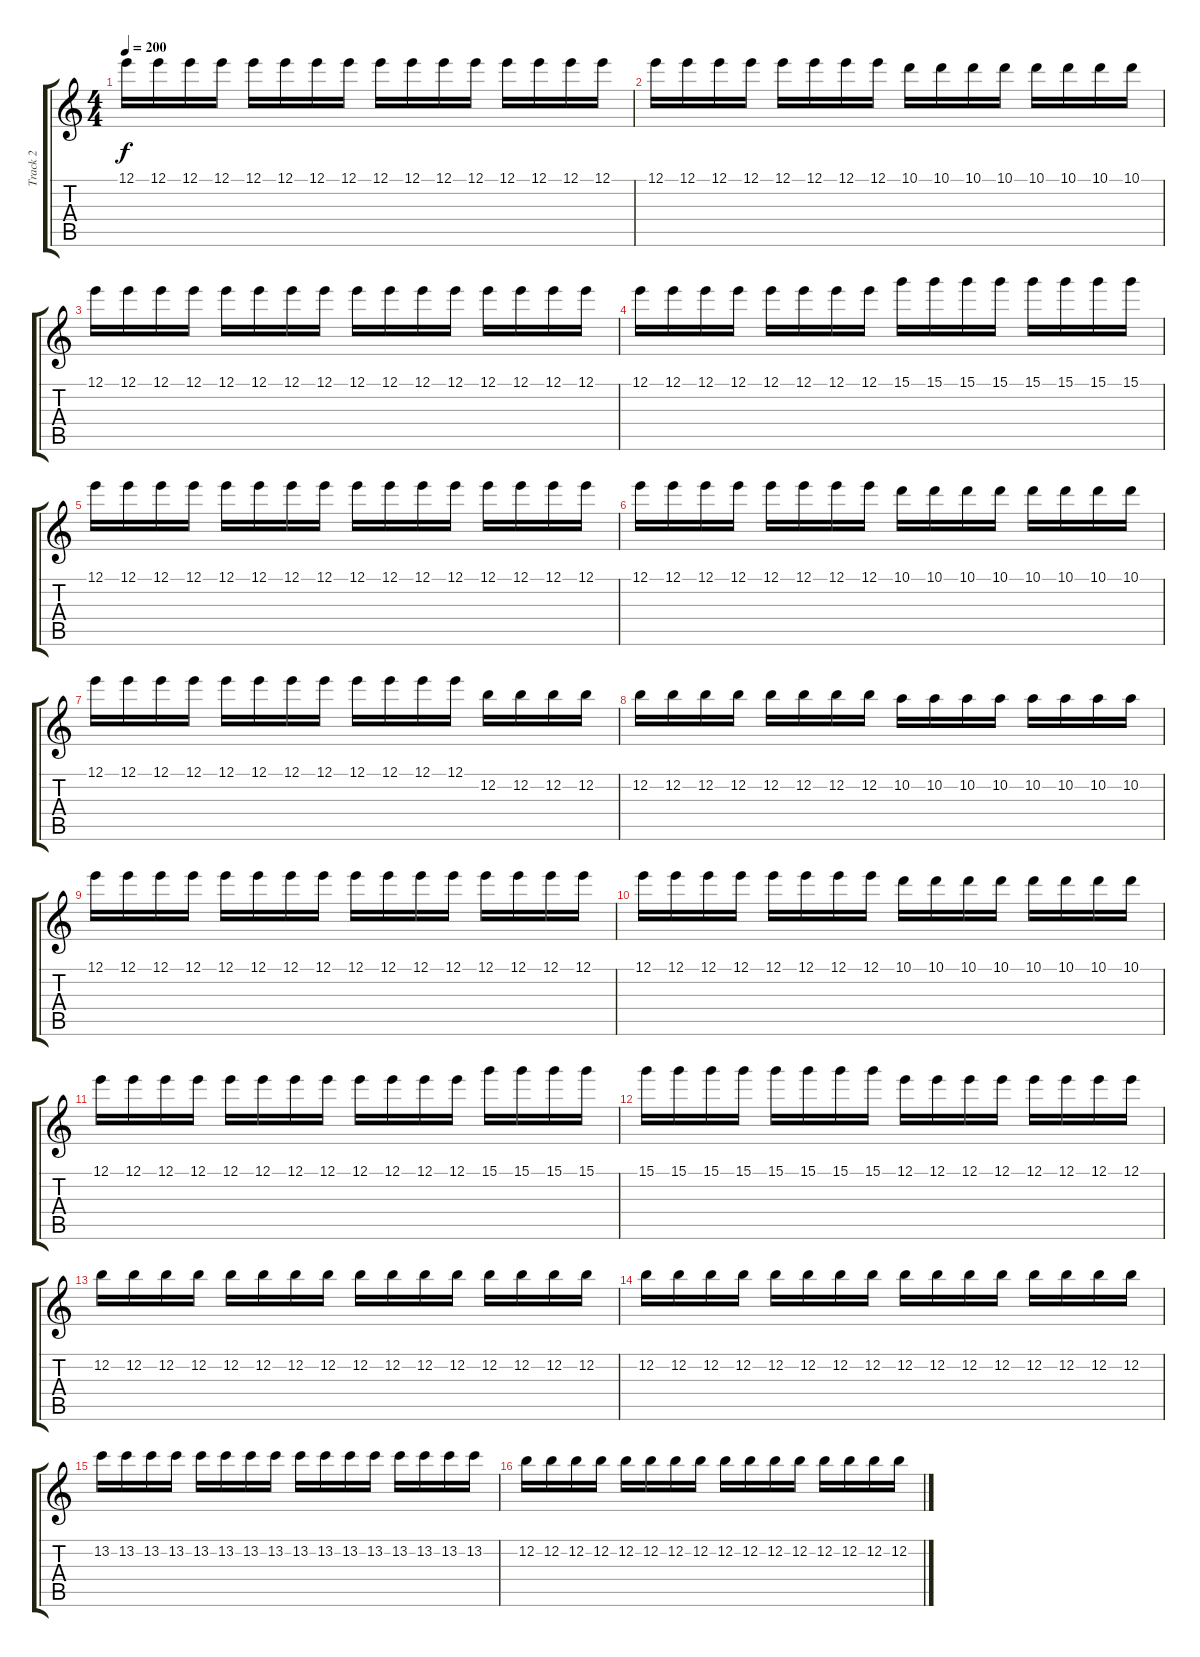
\track ("Track 2" "Track 2") {instrument electricguitarclean}
\staff {score tabs}
\tuning (E4 B3 G3 D3 A2 E2) {hide}
\ts (4 4)
\tempo 200
\clef g2
\ks c
12.1.16{dy f} 12.1.16 12.1.16 12.1.16 12.1.16 12.1.16 12.1.16 12.1.16 12.1.16 12.1.16 12.1.16 12.1.16 12.1.16 12.1.16 12.1.16 12.1.16 |
12.1.16 12.1.16 12.1.16 12.1.16 12.1.16 12.1.16 12.1.16 12.1.16 10.1.16 10.1.16 10.1.16 10.1.16 10.1.16 10.1.16 10.1.16 10.1.16 |
12.1.16 12.1.16 12.1.16 12.1.16 12.1.16 12.1.16 12.1.16 12.1.16 12.1.16 12.1.16 12.1.16 12.1.16 12.1.16 12.1.16 12.1.16 12.1.16 |
12.1.16 12.1.16 12.1.16 12.1.16 12.1.16 12.1.16 12.1.16 12.1.16 15.1.16 15.1.16 15.1.16 15.1.16 15.1.16 15.1.16 15.1.16 15.1.16 |
12.1.16 12.1.16 12.1.16 12.1.16 12.1.16 12.1.16 12.1.16 12.1.16 12.1.16 12.1.16 12.1.16 12.1.16 12.1.16 12.1.16 12.1.16 12.1.16 |
12.1.16 12.1.16 12.1.16 12.1.16 12.1.16 12.1.16 12.1.16 12.1.16 10.1.16 10.1.16 10.1.16 10.1.16 10.1.16 10.1.16 10.1.16 10.1.16 |
12.1.16 12.1.16 12.1.16 12.1.16 12.1.16 12.1.16 12.1.16 12.1.16 12.1.16 12.1.16 12.1.16 12.1.16 12.2.16 12.2.16 12.2.16 12.2.16 |
12.2.16 12.2.16 12.2.16 12.2.16 12.2.16 12.2.16 12.2.16 12.2.16 10.2.16 10.2.16 10.2.16 10.2.16 10.2.16 10.2.16 10.2.16 10.2.16 |
12.1.16 12.1.16 12.1.16 12.1.16 12.1.16 12.1.16 12.1.16 12.1.16 12.1.16 12.1.16 12.1.16 12.1.16 12.1.16 12.1.16 12.1.16 12.1.16 |
12.1.16 12.1.16 12.1.16 12.1.16 12.1.16 12.1.16 12.1.16 12.1.16 10.1.16 10.1.16 10.1.16 10.1.16 10.1.16 10.1.16 10.1.16 10.1.16 |
12.1.16 12.1.16 12.1.16 12.1.16 12.1.16 12.1.16 12.1.16 12.1.16 12.1.16 12.1.16 12.1.16 12.1.16 15.1.16 15.1.16 15.1.16 15.1.16 |
15.1.16 15.1.16 15.1.16 15.1.16 15.1.16 15.1.16 15.1.16 15.1.16 12.1.16 12.1.16 12.1.16 12.1.16 12.1.16 12.1.16 12.1.16 12.1.16 |
12.2.16 12.2.16 12.2.16 12.2.16 12.2.16 12.2.16 12.2.16 12.2.16 12.2.16 12.2.16 12.2.16 12.2.16 12.2.16 12.2.16 12.2.16 12.2.16 |
12.2.16 12.2.16 12.2.16 12.2.16 12.2.16 12.2.16 12.2.16 12.2.16 12.2.16 12.2.16 12.2.16 12.2.16 12.2.16 12.2.16 12.2.16 12.2.16 |
13.2.16 13.2.16 13.2.16 13.2.16 13.2.16 13.2.16 13.2.16 13.2.16 13.2.16 13.2.16 13.2.16 13.2.16 13.2.16 13.2.16 13.2.16 13.2.16 |
12.2.16 12.2.16 12.2.16 12.2.16 12.2.16 12.2.16 12.2.16 12.2.16 12.2.16 12.2.16 12.2.16 12.2.16 12.2.16 12.2.16 12.2.16 12.2.16
